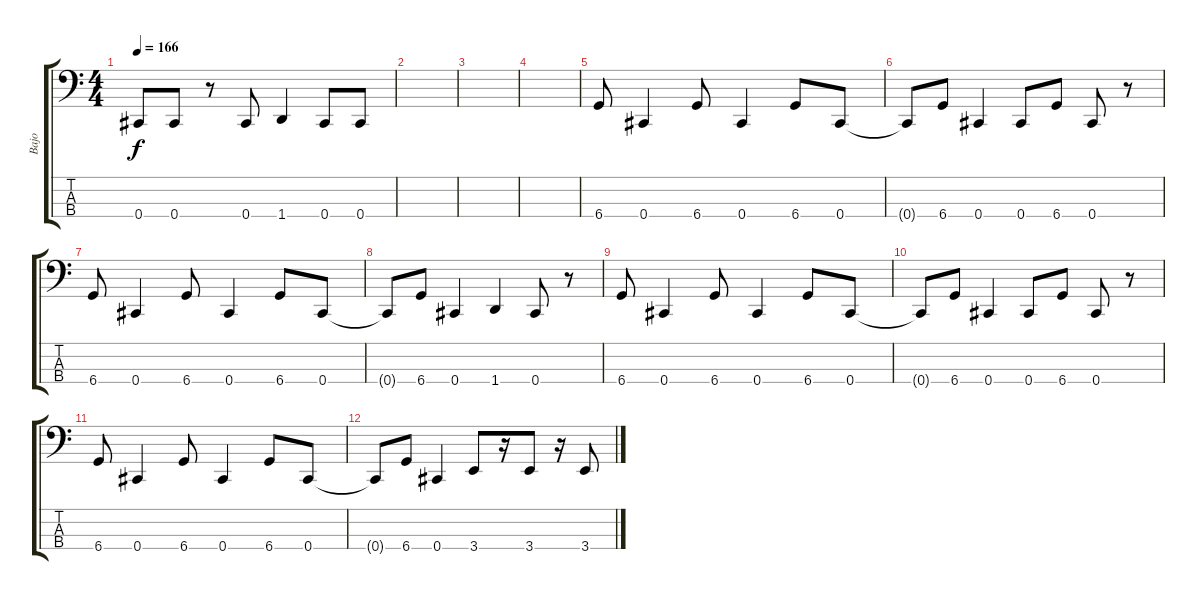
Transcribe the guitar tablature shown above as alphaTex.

\track ("Bajo" "Bajo") {instrument slapbass2}
\staff {score tabs}
\tuning (Gb2 Db2 Ab1 Db1) {hide}
\ts (4 4)
\tempo 166
\clef f4
\ks c
0.4.8{dy f} 0.4.8 r.8 0.4.8 1.4.4 0.4.8 0.4.8 |
|
|
|
6.4.8 0.4.4 6.4.8 0.4.4 6.4.8 0.4.8 |
0.4{t}.8 6.4.8 0.4.4 0.4.8 6.4.8 0.4.8 r.8 |
6.4.8 0.4.4 6.4.8 0.4.4 6.4.8 0.4.8 |
0.4{t}.8 6.4.8 0.4.4 1.4.4 0.4.8 r.8 |
6.4.8 0.4.4 6.4.8 0.4.4 6.4.8 0.4.8 |
0.4{t}.8 6.4.8 0.4.4 0.4.8 6.4.8 0.4.8 r.8 |
6.4.8 0.4.4 6.4.8 0.4.4 6.4.8 0.4.8 |
0.4{t}.8 6.4.8 0.4.4 3.4.8 r.16 3.4.8 r.16 3.4.8
